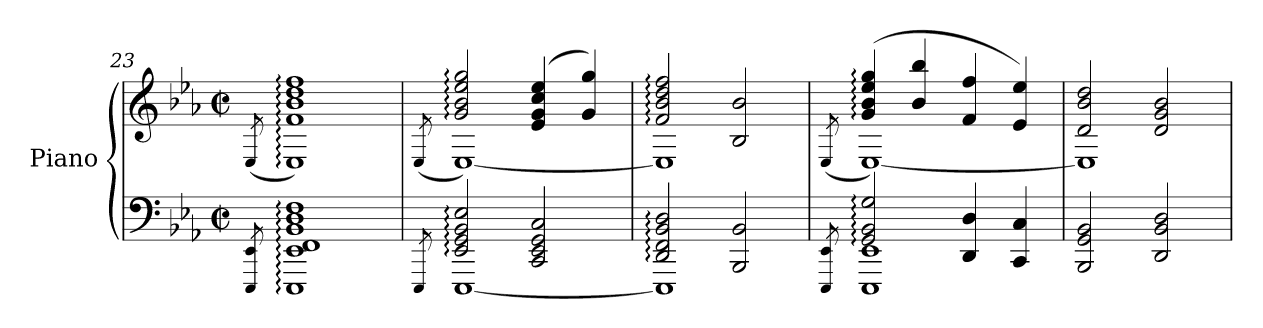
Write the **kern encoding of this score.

**kern	**kern
*part1	*part1
*staff2	*staff1
*I"Piano	*
*I'Pno.	*
*clefF4	*clefG2
*k[b-e-a-]	*k[b-e-a-]
*M2/2	*M2/2
*met(c|)	*met(c|)
=23	=23
8qEEE-/ 8qEE-/	(<8qE-/
1EEE-: 1EE-: 1FF: 1BB-: 1D: 1F:	1E-: 1f: 1b-: 1dd: 1ff:)
=24	=24
*^	*^
.	8qEEE-/	.	(<8qE-/
2EE-/: 2GG/: 2BB-/: 2E-/:	[1EEE-	2g/: 2b-/: 2ee-/: 2gg/:	[1E-)
2CC/ 2EE-/ 2GG/ 2C/	.	(>4e-/ 4g/ 4cc/ 4ee-/	.
.	.	4g/ 4gg/)	.
=25	=25	=25	=25
2DD/: 2FF/: 2BB-/: 2D/:	1EEE-]	2f/: 2b-/: 2dd/: 2ff/:	1E-]
2BBB-/ 2BB-/	.	2B-/ 2b-/	.
=26	=26	=26	=26
.	8qEEE-/ 8qEE-/	.	(<8qE-/
2GG/: 2BB-/: 2G/:	1EEE- 1EE-	(>4g/: 4b-/: 4ee-/: 4gg/:	[1E-)
.	.	4b-/ 4bb-/	.
4DD/ 4D/	.	4f/ 4ff/	.
4CC/ 4C/	.	4e-/ 4ee-/)	.
*v	*v	*	*
=27	=27	=27
2BBB-/ 2GG/ 2BB-/	2d/ 2b-/ 2dd/	1E-]
2DD/ 2BB-/ 2D/	2d/ 2g/ 2b-/	.
*	*v	*v
=	=
*-	*-
